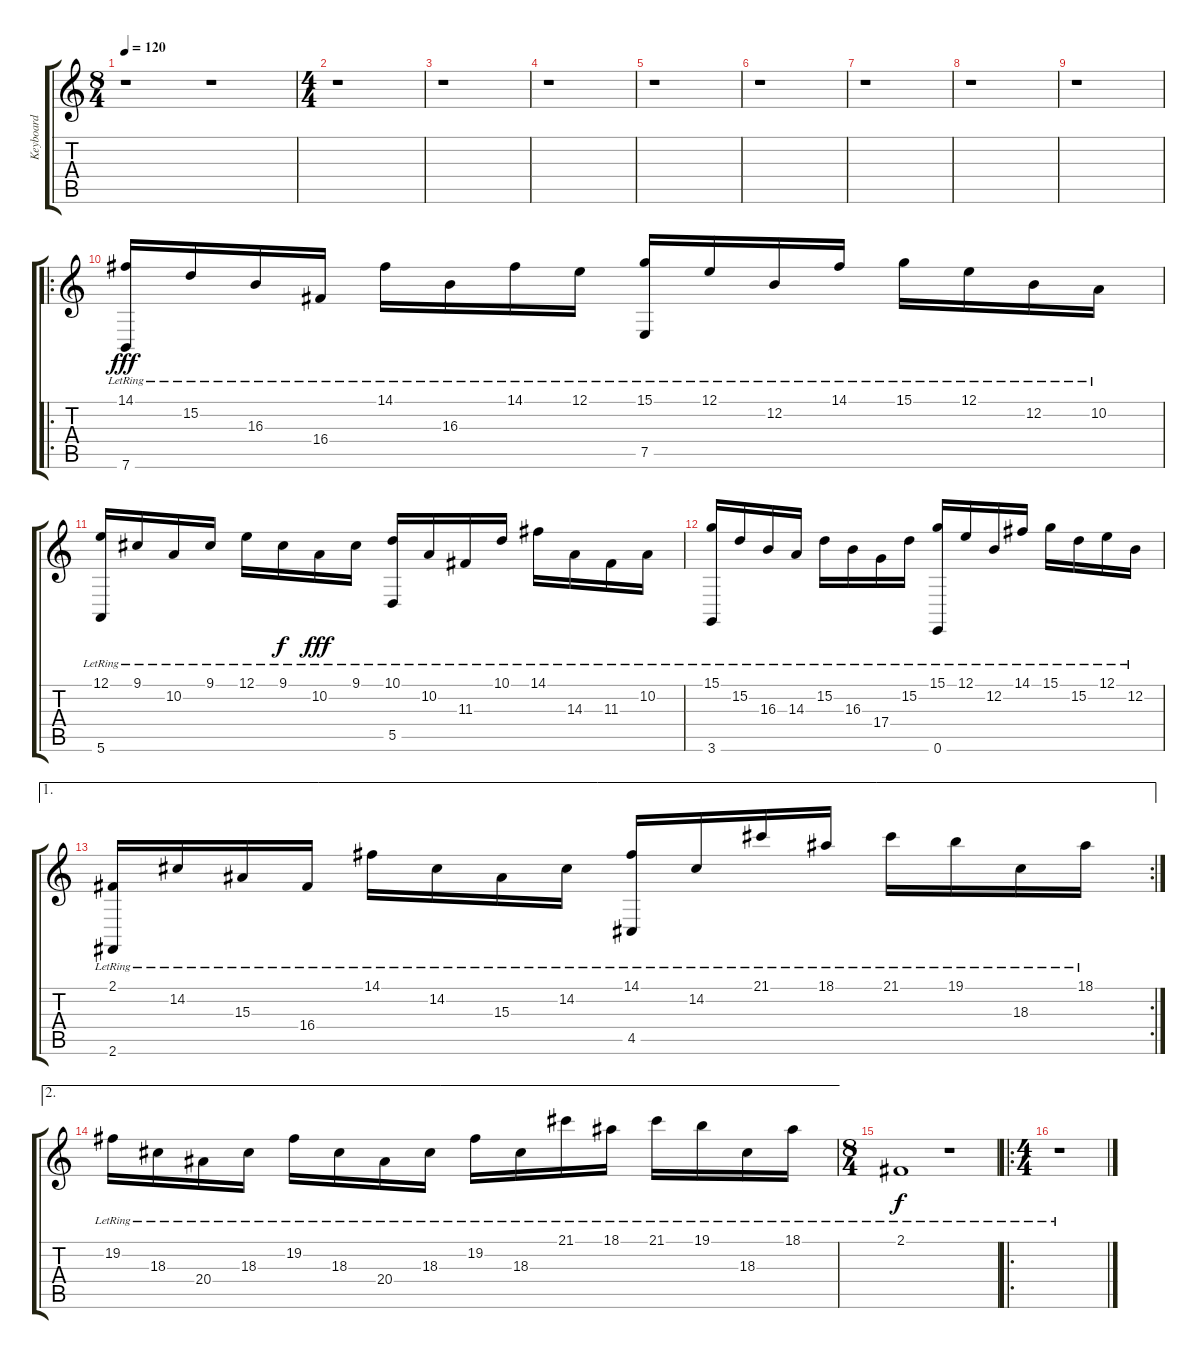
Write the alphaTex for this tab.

\track ("Keyboard" "Keyboard") {instrument harpsichord}
\staff {score tabs}
\tuning (E4 B3 G3 D3 A2 E2) {hide}
\ts (8 4)
\tempo 120
\clef g2
\ks c
r.1{dy fff instrument harpsichord} r.1 |
\ts (4 4)
r.1 |
r.1 |
r.1 |
r.1 |
r.1 |
r.1 |
r.1 |
r.1 |
\ro
(14.1{lr} 7.6{lr}).16 15.2{lr}.16 16.3{lr}.16 16.4{lr}.16 14.1{lr}.16 16.3{lr}.16 14.1{lr}.16 12.1{lr}.16 (15.1{lr} 7.5{lr}).16 12.1{lr}.16 12.2{lr}.16 14.1{lr}.16 15.1{lr}.16 12.1{lr}.16 12.2{lr}.16 10.2{lr}.16 |
(12.1{lr} 5.6{lr}).16 9.1{lr}.16 10.2{lr}.16 9.1{lr}.16 12.1{lr}.16 9.1{lr}.16{dy f} 10.2{lr}.16{dy fff} 9.1{lr}.16 (10.1{lr} 5.5{lr}).16 10.2{lr}.16 11.3{lr}.16 10.1{lr}.16 14.1{lr}.16 14.3{lr}.16 11.3{lr}.16 10.2{lr}.16 |
(15.1{lr} 3.6{lr}).16 15.2{lr}.16 16.3{lr}.16 14.3{lr}.16 15.2{lr}.16 16.3{lr}.16 17.4{lr}.16 15.2{lr}.16 (15.1{lr} 0.6).16 12.1{lr}.16 12.2{lr}.16 14.1{lr}.16 15.1{lr}.16 15.2{lr}.16 12.1{lr}.16 12.2{lr}.16 |
\ae 1
\rc 2
(2.1{lr} 2.6{lr}).16 14.2{lr}.16 15.3{lr}.16 16.4{lr}.16 14.1{lr}.16 14.2{lr}.16 15.3{lr}.16 14.2{lr}.16 (14.1{lr} 4.5).16 14.2{lr}.16 21.1{lr}.16 18.1{lr}.16 21.1{lr}.16 19.1{lr}.16 18.3{lr}.16 18.1{lr}.16 |
\ae 2
19.2{lr}.16 18.3{lr}.16 20.4{lr}.16 18.3{lr}.16 19.2{lr}.16 18.3{lr}.16 20.4{lr}.16 18.3{lr}.16 19.2{lr}.16 18.3{lr}.16 21.1{lr}.16 18.1{lr}.16 21.1{lr}.16 19.1{lr}.16 18.3{lr}.16 18.1{lr}.16 |
\ts (8 4)
2.1{lr}.1{dy f} r.1 |
\ro
\ts (4 4)
r.1{volume 16}
